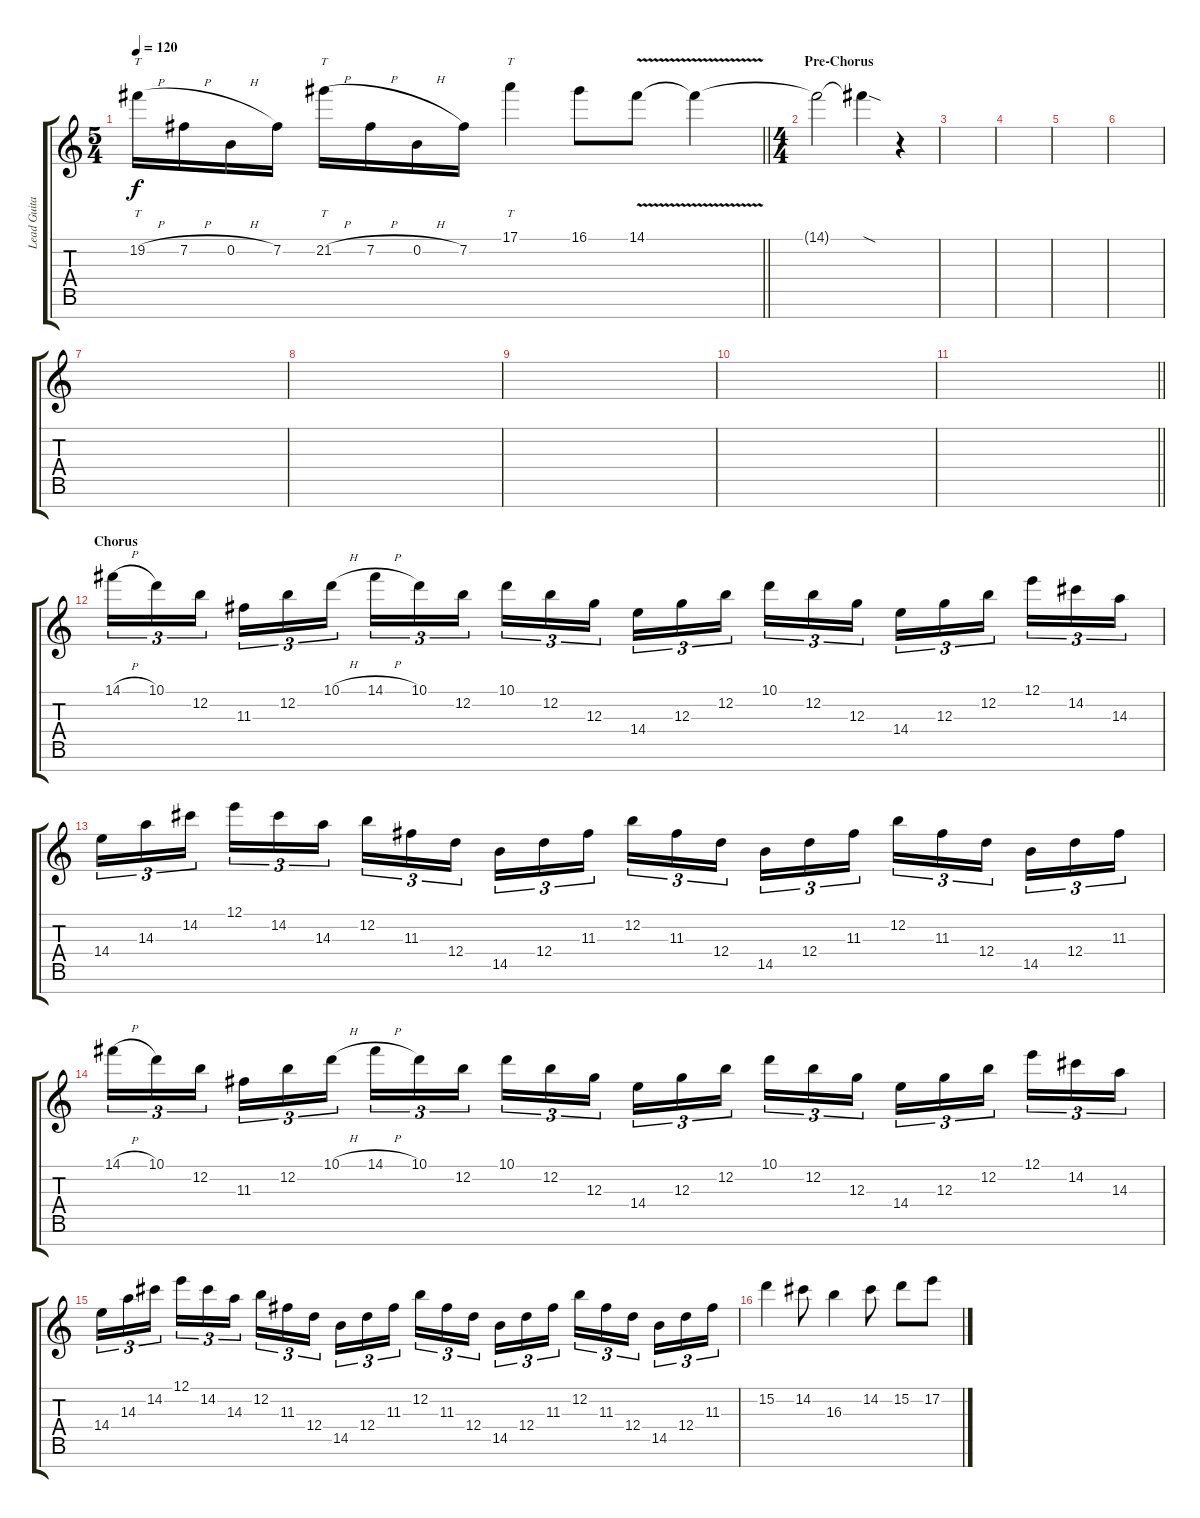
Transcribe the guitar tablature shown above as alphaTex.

\track ("Lead Guitar II" "Lead Guita") {instrument distortionguitar}
\staff {score tabs}
\tuning (E4 B3 G3 D3 A2 E2 B1) {hide}
\ts (5 4)
\tempo 120
\clef g2
\barLineRight lightlight
\ks c
19.2{h}.16{tt dy f} 7.2{h}.16 0.2{h}.16 7.2.16 21.2{h}.16{tt} 7.2{h}.16 0.2{h}.16 7.2.16 17.1.4{tt} 16.1.8 14.1{v}.8 14.1{t}.4 |
\ts (4 4)
\section ("" "Pre-Chorus")
14.1{t}.2 14.1{sod t}.4 r.4 |
|
|
|
|
|
|
|
|
\barLineRight lightlight
|
\section ("" "Chorus")
14.1{h}.16{tu (3 2) balance 3} 10.1.16{tu (3 2)} 12.2.16{tu (3 2)} 11.3.16{tu (3 2)} 12.2.16{tu (3 2)} 10.1{h}.16{tu (3 2)} 14.1{h}.16{tu (3 2)} 10.1.16{tu (3 2)} 12.2.16{tu (3 2)} 10.1.16{tu (3 2)} 12.2.16{tu (3 2)} 12.3.16{tu (3 2)} 14.4.16{tu (3 2)} 12.3.16{tu (3 2)} 12.2.16{tu (3 2)} 10.1.16{tu (3 2)} 12.2.16{tu (3 2)} 12.3.16{tu (3 2)} 14.4.16{tu (3 2)} 12.3.16{tu (3 2)} 12.2.16{tu (3 2)} 12.1.16{tu (3 2)} 14.2.16{tu (3 2)} 14.3.16{tu (3 2)} |
14.4.16{tu (3 2)} 14.3.16{tu (3 2)} 14.2.16{tu (3 2)} 12.1.16{tu (3 2)} 14.2.16{tu (3 2)} 14.3.16{tu (3 2)} 12.2.16{tu (3 2)} 11.3.16{tu (3 2)} 12.4.16{tu (3 2)} 14.5.16{tu (3 2)} 12.4.16{tu (3 2)} 11.3.16{tu (3 2)} 12.2.16{tu (3 2)} 11.3.16{tu (3 2)} 12.4.16{tu (3 2)} 14.5.16{tu (3 2)} 12.4.16{tu (3 2)} 11.3.16{tu (3 2)} 12.2.16{tu (3 2)} 11.3.16{tu (3 2)} 12.4.16{tu (3 2)} 14.5.16{tu (3 2)} 12.4.16{tu (3 2)} 11.3.16{tu (3 2)} |
14.1{h}.16{tu (3 2)} 10.1.16{tu (3 2)} 12.2.16{tu (3 2)} 11.3.16{tu (3 2)} 12.2.16{tu (3 2)} 10.1{h}.16{tu (3 2)} 14.1{h}.16{tu (3 2)} 10.1.16{tu (3 2)} 12.2.16{tu (3 2)} 10.1.16{tu (3 2)} 12.2.16{tu (3 2)} 12.3.16{tu (3 2)} 14.4.16{tu (3 2)} 12.3.16{tu (3 2)} 12.2.16{tu (3 2)} 10.1.16{tu (3 2)} 12.2.16{tu (3 2)} 12.3.16{tu (3 2)} 14.4.16{tu (3 2)} 12.3.16{tu (3 2)} 12.2.16{tu (3 2)} 12.1.16{tu (3 2)} 14.2.16{tu (3 2)} 14.3.16{tu (3 2)} |
14.4.16{tu (3 2)} 14.3.16{tu (3 2)} 14.2.16{tu (3 2)} 12.1.16{tu (3 2)} 14.2.16{tu (3 2)} 14.3.16{tu (3 2)} 12.2.16{tu (3 2)} 11.3.16{tu (3 2)} 12.4.16{tu (3 2)} 14.5.16{tu (3 2)} 12.4.16{tu (3 2)} 11.3.16{tu (3 2)} 12.2.16{tu (3 2)} 11.3.16{tu (3 2)} 12.4.16{tu (3 2)} 14.5.16{tu (3 2)} 12.4.16{tu (3 2)} 11.3.16{tu (3 2)} 12.2.16{tu (3 2)} 11.3.16{tu (3 2)} 12.4.16{tu (3 2)} 14.5.16{tu (3 2)} 12.4.16{tu (3 2)} 11.3.16{tu (3 2)} |
15.2.4 14.2.8 16.3.4 14.2.8 15.2.8 17.2.8
